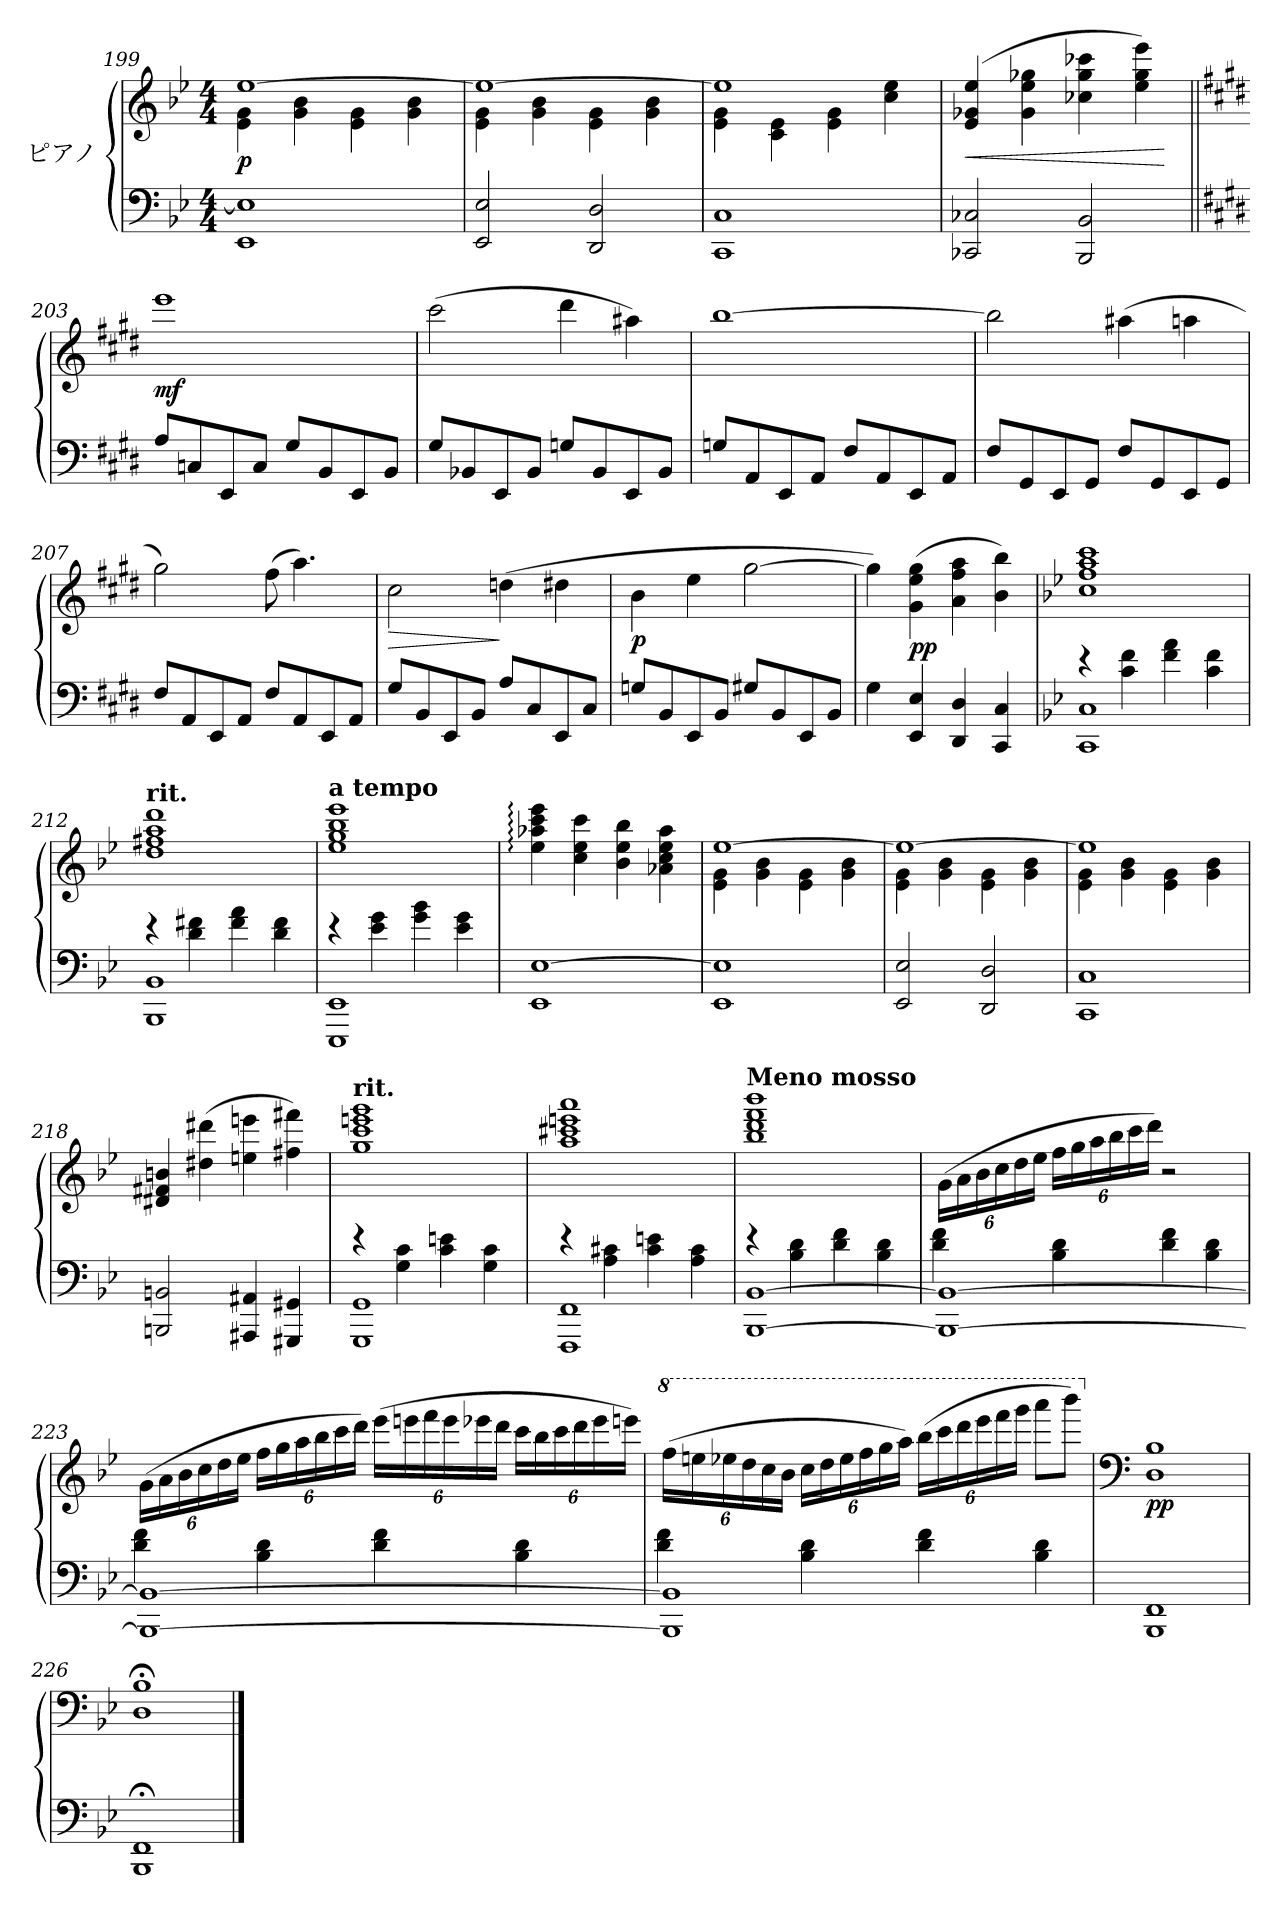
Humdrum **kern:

**kern	**kern	**dynam
*part1	*part1	*part1
*staff2	*staff1	*staff1/2
*I"ピアノ	*	*
*clefF4	*clefG2	*
*k[b-e-]	*k[b-e-]	*
*M4/4	*M4/4	*
=199	=199	=199
*	*^	*
!	!	!	!LO:DY:b
1EE- 1E-]	[1ee-	4e-\ 4g\	p
.	.	4g\ 4b-\	.
.	.	4e-\ 4g\	.
.	.	4g\ 4b-\	.
=200	=200	=200	=200
2EE-/ 2E-/	1ee-_	4e-\ 4g\	.
.	.	4g\ 4b-\	.
2DD/ 2D/	.	4e-\ 4g\	.
.	.	4g\ 4b-\	.
=201	=201	=201	=201
1CC 1C	1ee-]	4e-\ 4g\	.
.	.	4c\ 4e-\	.
.	.	4e-\ 4g\	.
.	.	4cc\ 4ee-\	.
=202	=202	=202	=202
!	!	!	!LO:HP:b
*	*v	*v	*
2CC-X/ 2C-X/	(4e-/ 4g-X/ 4ee-/	<
.	4g-\ 4ee-\ 4gg-X\	.
2BBB-/ 2BB-/	4cc-X\ 4gg-\ 4ccc-X\	.
.	4ee-\ 4gg-\ 4eee-\)	.
.	.	[
!!LO:LB:g=z
=203||	=203||	=203||
*k[f#c#g#d#]	*k[f#c#g#d#]	*
!	!	!LO:DY:b
8A/L	1eee	mf
8Cn/	.	.
8EE/	.	.
8C/J	.	.
8G#/L	.	.
8BB/	.	.
8EE/	.	.
8BB/J	.	.
=204	=204	=204
8G#/L	(2ccc#\	.
8BB-X/	.	.
8EE/	.	.
8BB-/J	.	.
8Gn/L	4ddd#\	.
8BB-/	.	.
8EE/	4aa#X\)	.
8BB-/J	.	.
=205	=205	=205
8Gn/L	[1bb	.
8AA/	.	.
8EE/	.	.
8AA/J	.	.
8F#/L	.	.
8AA/	.	.
8EE/	.	.
8AA/J	.	.
=206	=206	=206
8F#/L	2bb\]	.
8GG#/	.	.
8EE/	.	.
8GG#/J	.	.
8F#/L	(4aa#X\	.
8GG#/	.	.
8EE/	4aan\	.
8GG#/J	.	.
!!LO:LB:g=z
=207	=207	=207
8F#/L	2gg#\)	.
8AA/	.	.
8EE/	.	.
8AA/J	.	.
8F#/L	(8ff#\	.
8AA/	4.aa\)	.
8EE/	.	.
8AA/J	.	.
=208	=208	=208
!	!	!LO:HP:b
8G#/L	2cc#\	>
8BB/	.	.
8EE/	.	.
8BB/J	.	.
8A/L	(4ddn\	]
8C#/	.	.
8EE/	4dd#X\	.
8C#/J	.	.
=209	=209	=209
!	!	!LO:DY:b
8Gn/L	4b\	p
8BB/	.	.
8EE/	4ee\	.
8BB/J	.	.
8G#X/L	[2gg#\	.
8BB/	.	.
8EE/	.	.
8BB/J	.	.
=210	=210	=210
4G#\	4gg#\])	.
!	!	!LO:DY:b
4EE/ 4E/	(4g#\ 4ee\ 4gg#\	pp
4DD#/ 4D#/	4a\ 4ff#\ 4aa\	.
4CC#/ 4C#/	4b\ 4bb\)	.
=211	=211	=211
*k[b-e-]	*k[b-e-]	*
*^	*	*
1CC 1C	4re	1cc 1ff 1aa 1ccc	.
.	4c\ 4f\	.	.
.	4f\ 4a\	.	.
.	4c\ 4f\	.	.
!!LO:LB:g=z
=212	=212	=212	=212
!	!	!LO:TX:a:B:t=rit.	!
1BBB- 1BB-	4re	1dd 1ff#X 1aa 1ddd	.
.	4d\ 4f#X\	.	.
.	4f#\ 4a\	.	.
.	4d\ 4f#\	.	.
=213	=213	=213	=213
!	!	!LO:TX:a:B:t=a tempo	!
1EEE- 1EE-	4re	1ee- 1gg 1bb- 1eee-	.
.	4e-\ 4g\	.	.
.	4g\ 4b-\	.	.
.	4e-\ 4g\	.	.
*v	*v	*	*
=214	=214	=214
1EE- [1E-	4ee-\: 4aa-X\: 4ccc\: 4eee-\:	.
.	4cc\ 4ee-\ 4ccc\	.
.	4b-\ 4ee-\ 4bb-\	.
.	4a-X\ 4cc\ 4ee-\ 4aa-\	.
=215	=215	=215
*	*^	*
1EE- 1E-]	[1ee-	4e-\ 4g\	.
.	.	4g\ 4b-\	.
.	.	4e-\ 4g\	.
.	.	4g\ 4b-\	.
=216	=216	=216	=216
2EE-/ 2E-/	1ee-_	4e-\ 4g\	.
.	.	4g\ 4b-\	.
2DD/ 2D/	.	4e-\ 4g\	.
.	.	4g\ 4b-\	.
=217	=217	=217	=217
1CC 1C	1ee-]	4e-\ 4g\	.
.	.	4g\ 4b-\	.
.	.	4e-\ 4g\	.
.	.	4g\ 4b-\	.
*	*v	*v	*
!!LO:PB:g=z
=218	=218	=218
2BBBn/ 2BBn/	4d#X/ 4f#X/ 4bn/	.
.	(4dd#X\ 4ddd#X\	.
4AAA#X/ 4AA#X/	4een\ 4eeen\	.
4GGG#X/ 4GG#X/	4ff#X\ 4fff#X\)	.
=219	=219	=219
*^	*	*
!	!	!LO:TX:a:B:t=rit.	!
1GGG 1GG	4re	1gg 1ccc 1eeen 1ggg	.
.	4G\ 4c\	.	.
.	4c\ 4en\	.	.
.	4G\ 4c\	.	.
=220	=220	=220	=220
1FFF 1FF	4re	1aa 1ccc#X 1eeen 1aaa	.
.	4A\ 4c#X\	.	.
.	4c#\ 4en\	.	.
.	4A\ 4c#\	.	.
=221	=221	=221	=221
!	!	!LO:TX:a:B:t=Meno mosso	!
[1BBB- [1BB-	4re	1bb- 1ddd 1fff 1bbb-	.
.	4B-\ 4d\	.	.
.	4d\ 4f\	.	.
.	4B-\ 4d\	.	.
!!LO:LB:g=z
=222	=222	=222	=222
*	*	*Xbrackettup	*
1BBB-_ 1BB-_	4d\ 4f\	(24g\LL	.
.	.	24a\	.
.	.	24b-\	.
.	.	24cc\	.
.	.	24dd\	.
.	.	24ee-\JJ	.
.	4B-\ 4d\	24ff\LL	.
.	.	24gg\	.
.	.	24aa\	.
.	.	24bb-\	.
.	.	24ccc\	.
.	.	24ddd\JJ)	.
.	4d\ 4f\	2r	.
.	4B-\ 4d\	.	.
=223	=223	=223	=223
1BBB-_ 1BB-_	4d\ 4f\	(24g\LL	.
.	.	24a\	.
.	.	24b-\	.
.	.	24cc\	.
.	.	24dd\	.
.	.	24ee-\JJ	.
.	4B-\ 4d\	24ff\LL	.
.	.	24gg\	.
.	.	24aa\	.
.	.	24bb-\	.
.	.	24ccc\	.
.	.	24ddd\JJ)	.
.	4d\ 4f\	(24eee-\LL	.
.	.	24eeen\	.
.	.	24fff\	.
.	.	24eee\	.
.	.	24eee-X\	.
.	.	24ddd\JJ	.
.	4B-\ 4d\	24ccc\LL	.
.	.	24bb-\	.
.	.	24ccc\	.
.	.	24ddd\	.
.	.	24eee-\	.
.	.	24eeen\JJ)	.
!!LO:LB:g=z
=224	=224	=224	=224
*	*	*8va	*
1BBB-] 1BB-]	4d\ 4f\	(24fff\LL	.
.	.	24eeen\	.
.	.	24eee-X\	.
.	.	24ddd\	.
.	.	24ccc\	.
.	.	24bb-\JJ	.
.	4B-\ 4d\	24ccc\LL	.
.	.	24ddd\	.
.	.	24eee-\	.
.	.	24fff\	.
.	.	24ggg\	.
.	.	24aaa\JJ)	.
.	4d\ 4f\	(24bbb-\LL	.
.	.	24cccc\	.
.	.	24dddd\	.
.	.	24eeee-\	.
.	.	24ffff\	.
.	.	24gggg\JJ	.
.	4B-\ 4d\	8aaaa\L	.
.	.	8bbbb-\J)	.
*v	*v	*	*
=225	=225	=225
*	*clefF4	*
*	*X8va	*
!	!	!LO:DY:b
1BBB- 1FF	1D 1B-	pp
=226	=226	=226
1BBB-;< 1FF;<	1D;< 1B-;<	.
==	==	==
*-	*-	*-
